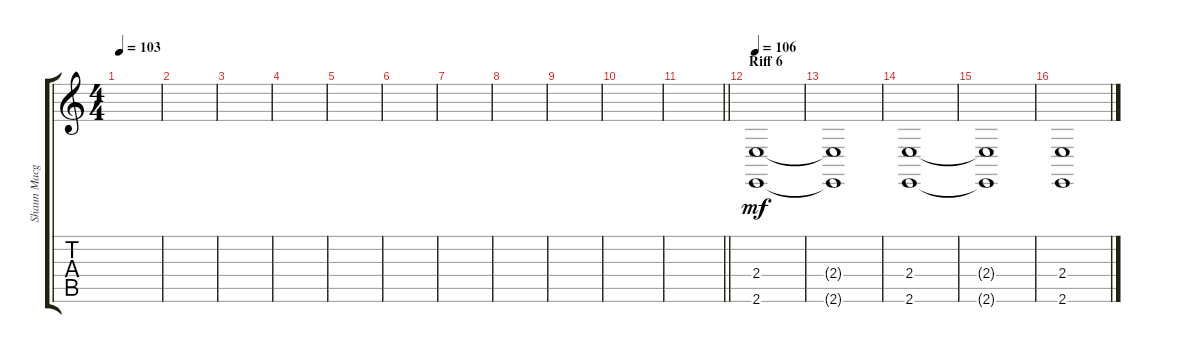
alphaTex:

\track ("Shaun Macgowan" "Shaun Macg") {instrument acousticgrandpiano}
\staff {score tabs}
\tuning (E4 B3 G3 D3 A2 D2) {hide}
\ts (4 4)
\tempo 103
\clef g2
\ks c
|
|
|
|
|
|
|
|
|
|
\barLineRight lightlight
|
\section ("" "Riff 6")
\tempo 106
(2.4 2.6).1{dy mf} |
(2.4{t} 2.6{t}).1 |
(2.4 2.6).1 |
(2.4{t} 2.6{t}).1 |
(2.4 2.6).1
